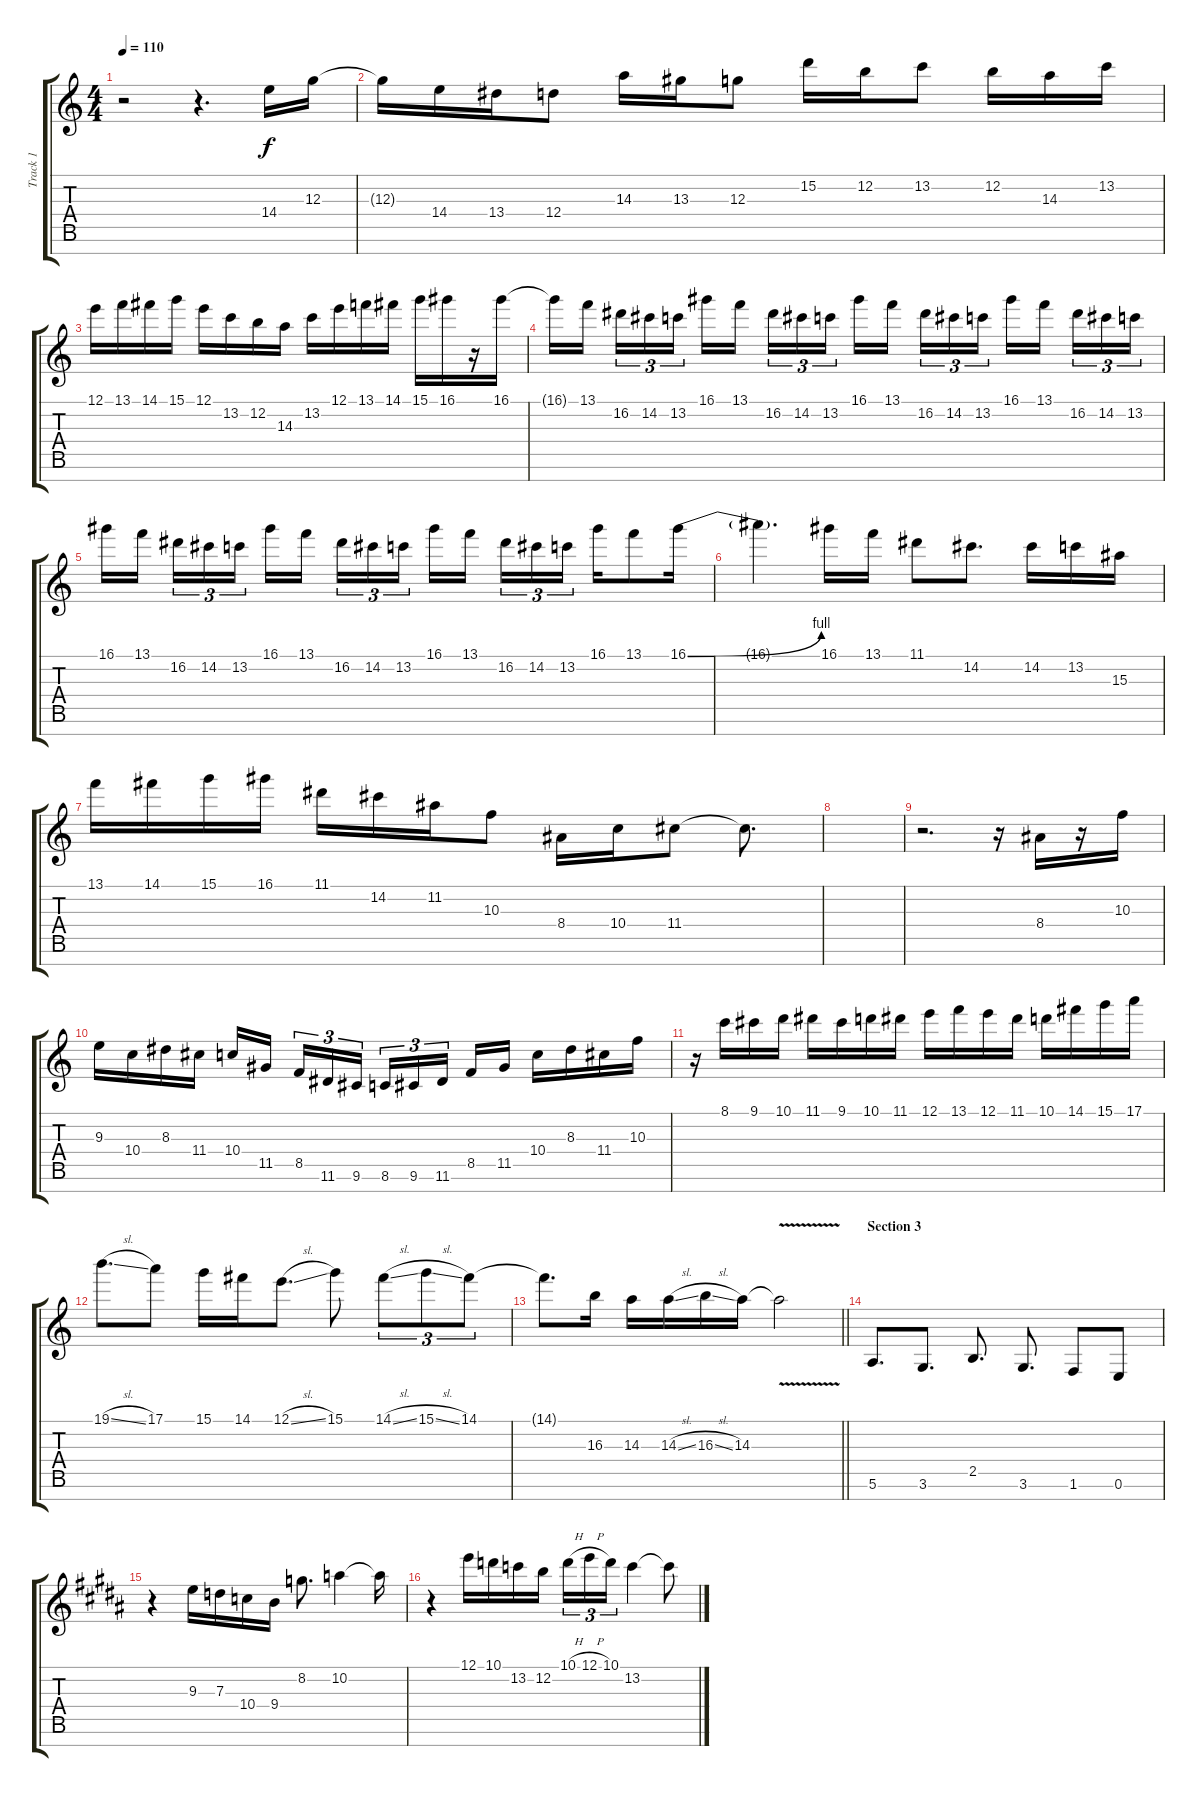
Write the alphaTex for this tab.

\track ("Track 1" "Track 1") {instrument acousticguitarsteel}
\staff {score tabs}
\tuning (E4 B3 G3 D3 A2 E2 B1) {hide}
\ts (4 4)
\tempo 110
\clef g2
\ks c
r.2{dy f} r.4{d} 14.4.16 12.3.16 |
12.3{t}.16 14.4.16 13.4.16 12.4.8 14.3.16 13.3.16 12.3.8 15.2.16 12.2.16 13.2.8 12.2.16 14.3.16 13.2.16 |
12.1.16 13.1.16 14.1.16 15.1.16 12.1.16 13.2.16 12.2.16 14.3.16 13.2.16 12.1.16 13.1.16 14.1.16 15.1.16 16.1.16 r.16 16.1.16 |
16.1{t}.16 13.1.16{beam splitsecondary} 16.2.16{tu (3 2)} 14.2.16{tu (3 2)} 13.2.16{tu (3 2)} 16.1.16 13.1.16{beam splitsecondary} 16.2.16{tu (3 2)} 14.2.16{tu (3 2)} 13.2.16{tu (3 2)} 16.1.16 13.1.16{beam splitsecondary} 16.2.16{tu (3 2)} 14.2.16{tu (3 2)} 13.2.16{tu (3 2)} 16.1.16 13.1.16{beam splitsecondary} 16.2.16{tu (3 2)} 14.2.16{tu (3 2)} 13.2.16{tu (3 2)} |
16.1.16 13.1.16{beam splitsecondary} 16.2.16{tu (3 2)} 14.2.16{tu (3 2)} 13.2.16{tu (3 2)} 16.1.16 13.1.16{beam splitsecondary} 16.2.16{tu (3 2)} 14.2.16{tu (3 2)} 13.2.16{tu (3 2)} 16.1.16 13.1.16{beam splitsecondary} 16.2.16{tu (3 2)} 14.2.16{tu (3 2)} 13.2.16{tu (3 2)} 16.1.16 13.1.8 16.1{be (bend 0 0 60 4)}.16 |
16.1{t}.4{d} 16.1.16 13.1.16 11.1.8 14.2.8{d} 14.2.16 13.2.16 15.3.16 |
13.1.16 14.1.16 15.1.16 16.1.16 11.1.16 14.2.16 11.2.16 10.3.8 8.4.16 10.4.16 11.4.8 11.4{t}.8{d} |
|
r.2{d} r.16 8.4.16 r.16 10.3.16 |
9.3.16 10.4.16 8.3.16 11.4.16 10.4.16 11.5.16{beam splitsecondary} 8.5.16{tu (3 2)} 11.6.16{tu (3 2)} 9.6.16{tu (3 2)} 8.6.16{tu (3 2)} 9.6.16{tu (3 2)} 11.6.16{tu (3 2) beam splitsecondary} 8.5.16 11.5.16 10.4.16 8.3.16 11.4.16 10.3.16 |
r.16 8.1.16 9.1.16 10.1.16 11.1.16 9.1.16 10.1.16 11.1.16 12.1.16 13.1.16 12.1.16 11.1.16 10.1.16 14.1.16 15.1.16 17.1.16 |
19.1{sl}.8{d} 17.1.8 15.1.16 14.1.16 12.1{sl}.8{d} 15.1.8 14.1{sl}.8{tu (3 2)} 15.1{sl}.8{tu (3 2)} 14.1.8{tu (3 2)} |
\barLineRight lightlight
14.1{t}.8{d} 16.3.16 14.3.16 14.3{sl}.16 16.3{sl}.16 14.3.16 14.3{v t}.2 |
\section ("" "Section 3")
5.6.8{d instrument acousticguitarsteel} 3.6.8{d} 2.5.8{d} 3.6.8{d} 1.6.8 0.6.8 |
\ks b
r.4{instrument distortionguitar} 9.3.16 7.3.16 10.4.16 9.4.16 8.2.8{d} 10.2.4 10.2{t}.16 |
r.4 12.1.16 10.1.16 13.2.16 12.2.16 10.1{h}.16{tu (3 2)} 12.1{h}.16{tu (3 2)} 10.1.16{tu (3 2)} 13.2.4 13.2{t}.8
